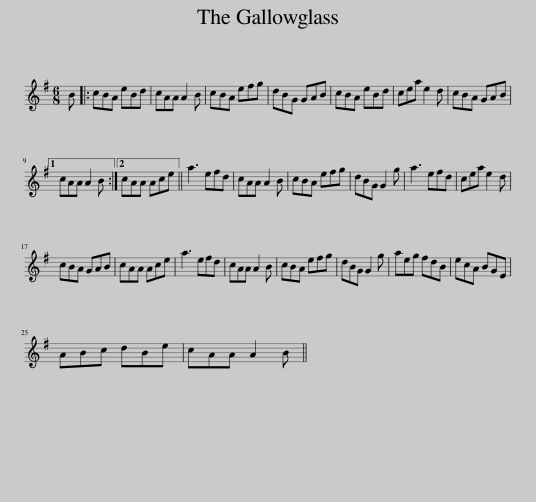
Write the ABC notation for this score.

X:1
L:1/8
M:6/8
I:linebreak $
K:G
V:1 treble
V:1
 B |: cBA eBd | cAA A2 B | cBA efg | dBG GAB | %5
 cBA eBd | cea e2 d | cBA GAB |1$ cAA A2 B :|2 cAA Ace || %10
 a3 efd | cAA A2 B | cBA efg | dBG G2 g | a3 efd | %15
 cea e2 d |$ cBA GAB | cAA Ace | a3 efd | cAA A2 B | %20
 cBA efg | dBG G2 g | aeg fdB | ecA BGE |$ ABc dBe | %25
 cAA A2 B || %26
